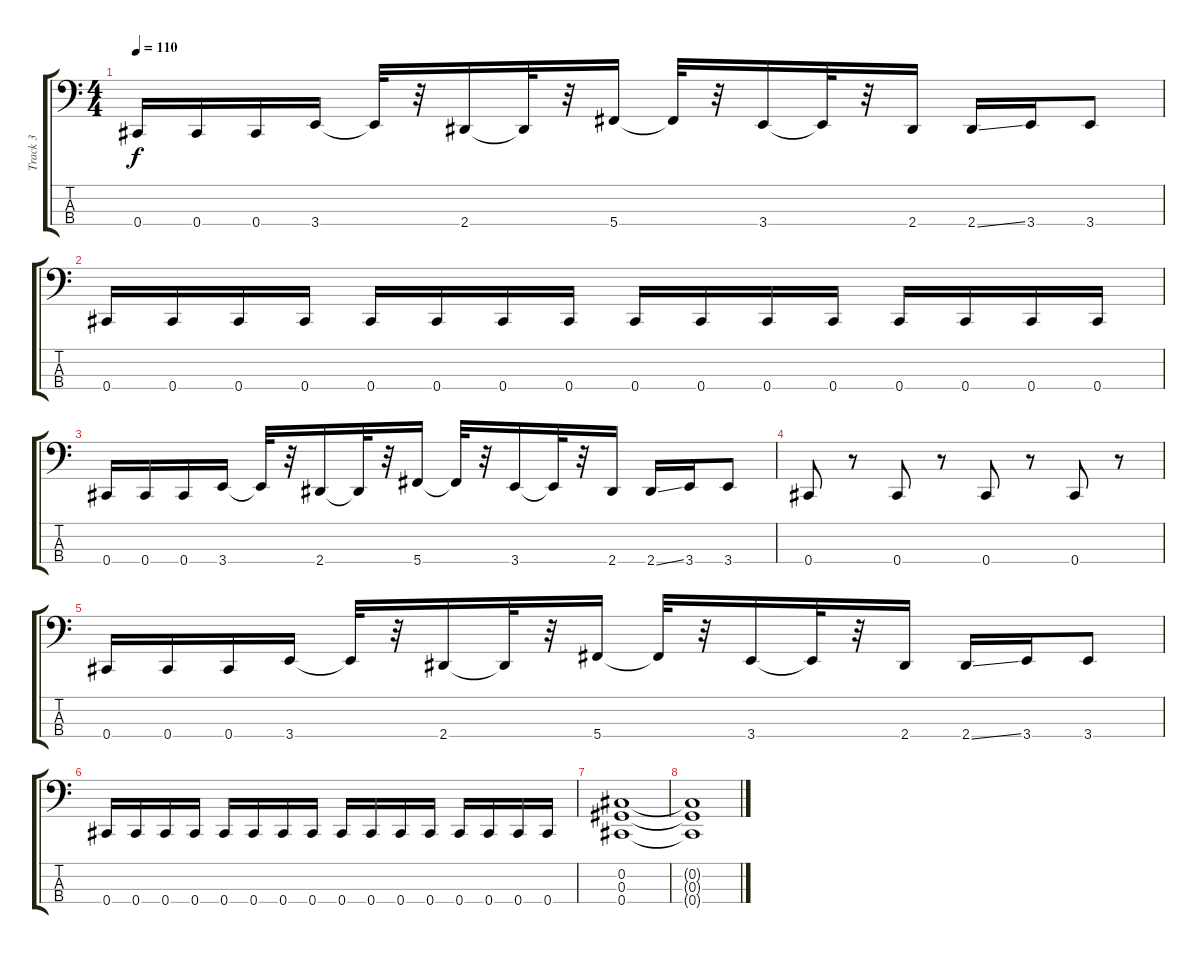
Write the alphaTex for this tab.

\track ("Track 3" "Track 3") {instrument electricbassfinger}
\staff {score tabs}
\tuning (Gb2 Db2 Ab1 Db1) {hide}
\ts (4 4)
\tempo 110
\clef f4
\ks c
0.4.16{dy f} 0.4.16 0.4.16 3.4.16 3.4{t}.32 r.32 2.4.16 2.4{t}.32 r.32 5.4.16 5.4{t}.32 r.32 3.4.16 3.4{t}.32 r.32 2.4.16 2.4{ss}.16 3.4.16 3.4.8 |
0.4.16 0.4.16 0.4.16 0.4.16 0.4.16 0.4.16 0.4.16 0.4.16 0.4.16 0.4.16 0.4.16 0.4.16 0.4.16 0.4.16 0.4.16 0.4.16 |
0.4.16 0.4.16 0.4.16 3.4.16 3.4{t}.32 r.32 2.4.16 2.4{t}.32 r.32 5.4.16 5.4{t}.32 r.32 3.4.16 3.4{t}.32 r.32 2.4.16 2.4{ss}.16 3.4.16 3.4.8 |
0.4.8 r.8 0.4.8 r.8 0.4.8 r.8 0.4.8 r.8 |
0.4.16 0.4.16 0.4.16 3.4.16 3.4{t}.32 r.32 2.4.16 2.4{t}.32 r.32 5.4.16 5.4{t}.32 r.32 3.4.16 3.4{t}.32 r.32 2.4.16 2.4{ss}.16 3.4.16 3.4.8 |
0.4.16 0.4.16 0.4.16 0.4.16 0.4.16 0.4.16 0.4.16 0.4.16 0.4.16 0.4.16 0.4.16 0.4.16 0.4.16 0.4.16 0.4.16 0.4.16 |
(0.2 0.3 0.4).1 |
(0.2{t} 0.3{t} 0.4{t}).1
